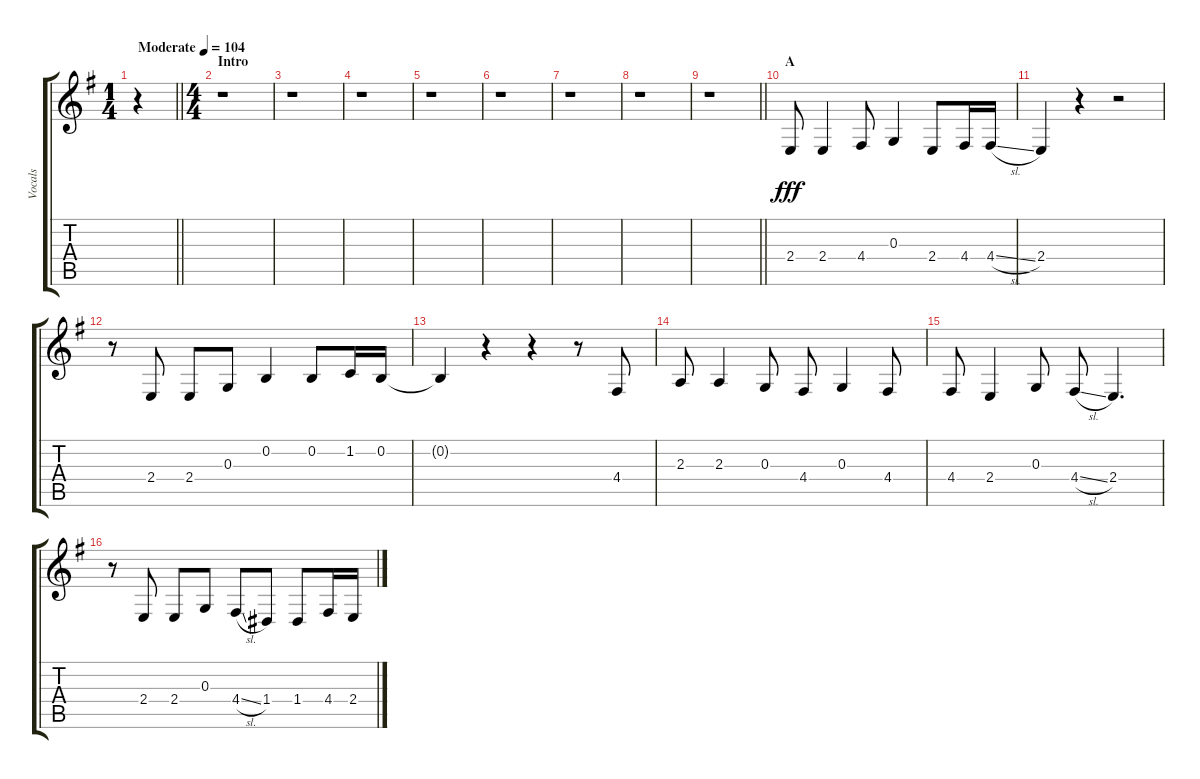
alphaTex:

\track ("Vocals" "Vocals") {instrument voiceoohs}
\staff {score tabs}
\tuning (E4 B3 G3 D3 A2 E2) {hide}
\ts (1 4)
\tempo (104 "Moderate")
\clef g2
\barLineRight lightlight
\ks g
r.4{dy fff instrument voiceoohs} |
\ts (4 4)
\section ("" "Intro")
r.1 |
r.1 |
r.1 |
r.1 |
r.1 |
r.1 |
r.1 |
\barLineRight lightlight
r.1 |
\section ("" "A")
2.4.8 2.4.4 4.4.8 0.3.4 2.4.8 4.4.16 4.4{sl}.16 |
2.4.4 r.4 r.2 |
r.8 2.4.8 2.4.8 0.3.8 0.2.4 0.2.8 1.2.16 0.2.16 |
0.2{t}.4 r.4 r.4 r.8 4.4.8 |
2.3.8 2.3.4 0.3.8 4.4.8 0.3.4 4.4.8 |
4.4.8 2.4.4 0.3.8 4.4{sl}.8 2.4.4{d} |
r.8 2.4.8 2.4.8 0.3.8 4.4{sl}.8 1.4.8 1.4.8 4.4.16 2.4.16
